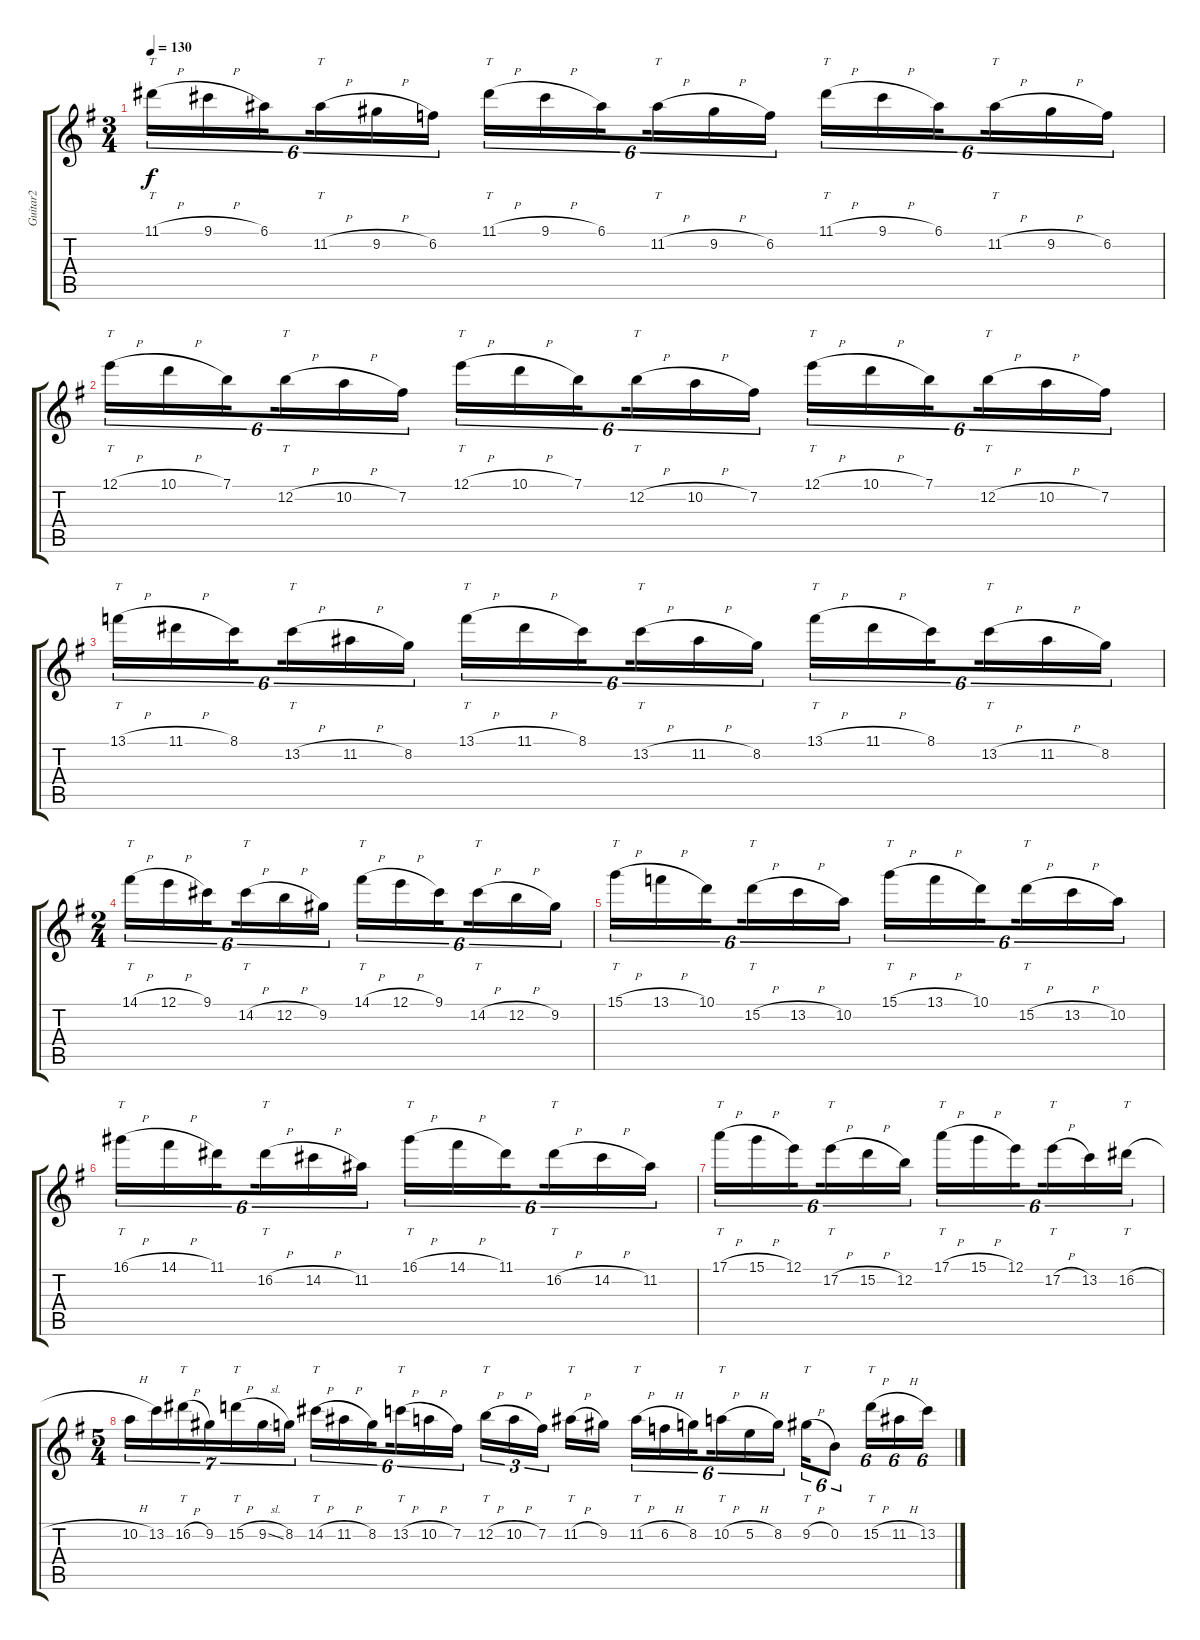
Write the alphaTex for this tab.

\track ("Guitar2" "Guitar2") {instrument distortionguitar}
\staff {score tabs}
\tuning (E4 B3 G3 D3 A2 E2) {hide}
\ts (3 4)
\tempo 130
\clef g2
\ks eminor
11.1{h}.16{tt tu (6 4) dy f} 9.1{h}.16{tu (6 4)} 6.1.16{tu (6 4) beam splitsecondary} 11.2{h}.16{tt tu (6 4)} 9.2{h}.16{tu (6 4)} 6.2.16{tu (6 4)} 11.1{h}.16{tt tu (6 4)} 9.1{h}.16{tu (6 4)} 6.1.16{tu (6 4) beam splitsecondary} 11.2{h}.16{tt tu (6 4)} 9.2{h}.16{tu (6 4)} 6.2.16{tu (6 4)} 11.1{h}.16{tt tu (6 4)} 9.1{h}.16{tu (6 4)} 6.1.16{tu (6 4) beam splitsecondary} 11.2{h}.16{tt tu (6 4)} 9.2{h}.16{tu (6 4)} 6.2.16{tu (6 4)} |
12.1{h}.16{tt tu (6 4)} 10.1{h}.16{tu (6 4)} 7.1.16{tu (6 4) beam splitsecondary} 12.2{h}.16{tt tu (6 4)} 10.2{h}.16{tu (6 4)} 7.2.16{tu (6 4)} 12.1{h}.16{tt tu (6 4)} 10.1{h}.16{tu (6 4)} 7.1.16{tu (6 4) beam splitsecondary} 12.2{h}.16{tt tu (6 4)} 10.2{h}.16{tu (6 4)} 7.2.16{tu (6 4)} 12.1{h}.16{tt tu (6 4)} 10.1{h}.16{tu (6 4)} 7.1.16{tu (6 4) beam splitsecondary} 12.2{h}.16{tt tu (6 4)} 10.2{h}.16{tu (6 4)} 7.2.16{tu (6 4)} |
13.1{h}.16{tt tu (6 4)} 11.1{h}.16{tu (6 4)} 8.1.16{tu (6 4) beam splitsecondary} 13.2{h}.16{tt tu (6 4)} 11.2{h}.16{tu (6 4)} 8.2.16{tu (6 4)} 13.1{h}.16{tt tu (6 4)} 11.1{h}.16{tu (6 4)} 8.1.16{tu (6 4) beam splitsecondary} 13.2{h}.16{tt tu (6 4)} 11.2{h}.16{tu (6 4)} 8.2.16{tu (6 4)} 13.1{h}.16{tt tu (6 4)} 11.1{h}.16{tu (6 4)} 8.1.16{tu (6 4) beam splitsecondary} 13.2{h}.16{tt tu (6 4)} 11.2{h}.16{tu (6 4)} 8.2.16{tu (6 4)} |
\ts (2 4)
14.1{h}.16{tt tu (6 4)} 12.1{h}.16{tu (6 4)} 9.1.16{tu (6 4) beam splitsecondary} 14.2{h}.16{tt tu (6 4)} 12.2{h}.16{tu (6 4)} 9.2.16{tu (6 4)} 14.1{h}.16{tt tu (6 4)} 12.1{h}.16{tu (6 4)} 9.1.16{tu (6 4) beam splitsecondary} 14.2{h}.16{tt tu (6 4)} 12.2{h}.16{tu (6 4)} 9.2.16{tu (6 4)} |
15.1{h}.16{tt tu (6 4)} 13.1{h}.16{tu (6 4)} 10.1.16{tu (6 4) beam splitsecondary} 15.2{h}.16{tt tu (6 4)} 13.2{h}.16{tu (6 4)} 10.2.16{tu (6 4)} 15.1{h}.16{tt tu (6 4)} 13.1{h}.16{tu (6 4)} 10.1.16{tu (6 4) beam splitsecondary} 15.2{h}.16{tt tu (6 4)} 13.2{h}.16{tu (6 4)} 10.2.16{tu (6 4)} |
16.1{h}.16{tt tu (6 4)} 14.1{h}.16{tu (6 4)} 11.1.16{tu (6 4) beam splitsecondary} 16.2{h}.16{tt tu (6 4)} 14.2{h}.16{tu (6 4)} 11.2.16{tu (6 4)} 16.1{h}.16{tt tu (6 4)} 14.1{h}.16{tu (6 4)} 11.1.16{tu (6 4) beam splitsecondary} 16.2{h}.16{tt tu (6 4)} 14.2{h}.16{tu (6 4)} 11.2.16{tu (6 4)} |
17.1{h}.16{tt tu (6 4)} 15.1{h}.16{tu (6 4)} 12.1.16{tu (6 4) beam splitsecondary} 17.2{h}.16{tt tu (6 4)} 15.2{h}.16{tu (6 4)} 12.2.16{tu (6 4)} 17.1{h}.16{tt tu (6 4)} 15.1{h}.16{tu (6 4)} 12.1.16{tu (6 4) beam splitsecondary} 17.2{h}.16{tt tu (6 4)} 13.2.16{tu (6 4)} 16.2{h}.16{tt tu (6 4)} |
\ts (5 4)
10.2{h}.16{tu (7 4)} 13.2.16{tu (7 4)} 16.2{h}.16{tt tu (7 4)} 9.2.16{tu (7 4)} 15.2{h}.16{tt tu (7 4)} 9.2{sl}.16{tu (7 4)} 8.2.16{tu (7 4)} 14.2{h}.16{tt tu (6 4)} 11.2{h}.16{tu (6 4)} 8.2.16{tu (6 4) beam splitsecondary} 13.2{h}.16{tt tu (6 4)} 10.2{h}.16{tu (6 4)} 7.2.16{tu (6 4)} 12.2{h}.16{tt tu (3 2)} 10.2{h}.16{tu (3 2)} 7.2.16{tu (3 2) beam splitsecondary} 11.2{h}.16{tt} 9.2.16 11.2{h}.16{tt tu (6 4)} 6.2{h}.16{tu (6 4)} 8.2.16{tu (6 4) beam splitsecondary} 10.2{h}.16{tt tu (6 4)} 5.2{h}.16{tu (6 4)} 8.2.16{tu (6 4)} 9.2{h}.16{tt tu (6 4)} 0.2.8{tu (6 4)} 15.2{h}.16{tt tu (6 4)} 11.2{h}.16{tu (6 4)} 13.2.16{tu (6 4)}
